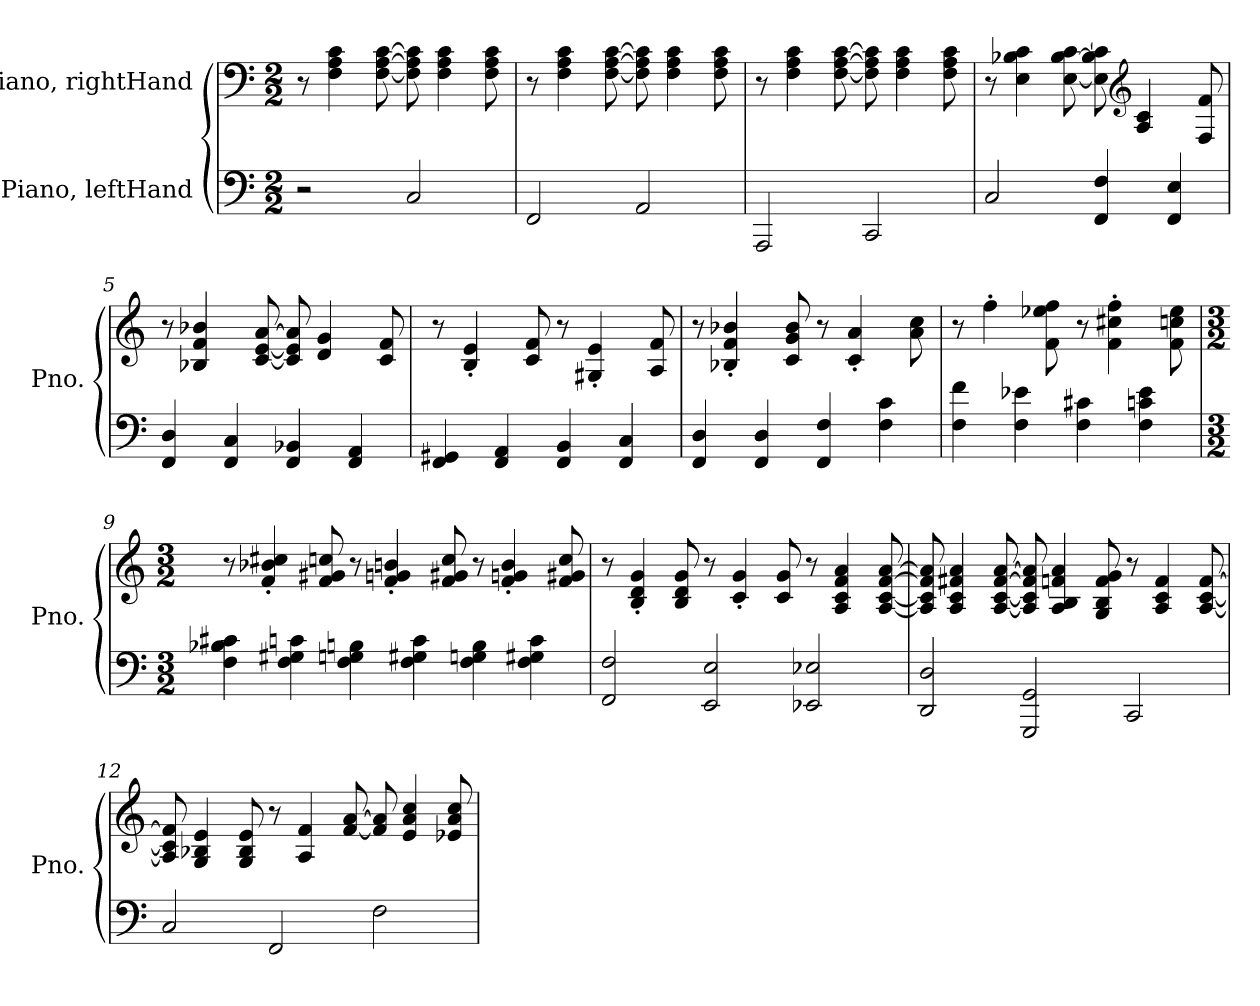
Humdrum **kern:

**kern	**kern
*part2	*part1
*staff2	*staff1
*I"Piano, leftHand	*I"Piano, rightHand
*I'Pno.	*I'Pno.
*clefF4	*clefF4
*k[]	*k[]
*M2/2	*M2/2
*MM68	*MM68
=1	=1
2r	8r
.	4F\ 4A\ 4c\
.	[8F\ [8A\ [8c\
2C/	8F\] 8A\] 8c\]
.	4F\ 4A\ 4c\
.	8F\ 8A\ 8c\
=2	=2
2FF/	8r
.	4F\ 4A\ 4c\
.	[8F\ [8A\ [8c\
2AA/	8F\] 8A\] 8c\]
.	4F\ 4A\ 4c\
.	8F\ 8A\ 8c\
=3	=3
2AAA/	8r
.	4F\ 4A\ 4c\
.	[8F\ [8A\ [8c\
2CC/	8F\] 8A\] 8c\]
.	4F\ 4A\ 4c\
.	8F\ 8A\ 8c\
=4	=4
2C/	8r
.	4E\ 4B-X\ 4c\
.	[8E\ [8B-\ [8c\
4FF/ 4F/	8E\] 8B-\] 8c\]
*	*clefG2
.	4A/ 4c/
4FF/ 4E/	.
.	8F/ 8f/
!!LO:LB:g=z
=5	=5
4FF/ 4D/	8r
.	4B-X/ 4f/ 4b-X/
4FF/ 4C/	.
.	[8c/ [8e/ [8a/
4FF/ 4BB-X/	8c/] 8e/] 8a/]
.	4d/ 4g/
4FF/ 4AA/	.
.	8c/ 8f/
=6	=6
4FF/ 4GG#X/	8r
.	4B/' 4e/'
4FF/ 4AA/	.
.	8c/ 8f/
4FF/ 4BB/	8r
.	4G#X/' 4e/'
4FF/ 4C/	.
.	8A/ 8f/
=7	=7
4FF/ 4D/	8r
.	4B-X/' 4f/' 4b-X/'
4FF/ 4D/	.
.	8c/ 8g/ 8b-/
4FF/ 4F/	8r
.	4c/' 4a/'
4F\ 4c\	.
.	8a\ 8cc\
=8	=8
4F\ 4f\	8r
.	4ff'\
4F\ 4e-X\	.
.	8f\ 8ee-X\ 8ff\
4F\ 4c#X\	8r
.	4f\' 4cc#X\' 4ff\'
4F\ 4cn\ 4e-\	.
.	8f\ 8ccn\ 8ee-\
!!LO:LB:g=z
=9	=9
*M3/2	*M3/2
4F\ 4B-X\ 4c#X\	8r
.	4f/' 4b-X/' 4cc#X/'
4F\ 4G#X\ 4cn\	.
.	8f/ 8g#X/ 8ccn/
4F\ 4Gn\ 4Bn\	8r
.	4f/' 4gn/' 4bn/'
4F\ 4G#X\ 4c\	.
.	8f/ 8g#X/ 8cc/
4F\ 4Gn\ 4B\	8r
.	4f/' 4gn/' 4b/'
4F\ 4G#X\ 4c\	.
.	8f/ 8g#X/ 8cc/
=10	=10
2FF/ 2F/	8r
.	4B/' 4d/' 4g/'
.	8B/ 8d/ 8g/
2EE/ 2E/	8r
.	4c/' 4g/'
.	8c/ 8g/
2EE-X/ 2E-X/	8r
.	4A/ 4c/ 4f/ 4a/
.	[8A/ [8c/ [8f/ [8a/
!!LO:LB:g=z
=11	=11
2DD/ 2D/	8A/] 8c/] 8f/] 8a/]
.	4A/ 4c/ 4f#X/ 4a/
.	[8A/ [8c/ [8f#/ [8a/
2GGG/ 2GG/	8A/] 8c/] 8f#/] 8a/]
.	4A/ 4B/ 4fn/ 4a/
.	8G/ 8B/ 8f/ 8g/
2CC/	8r
.	4A/ 4c/ 4f/
.	[8A/ [8c/ [8f/
=12	=12
2C/	8A/] 8c/] 8f/]
.	4G/ 4B-X/ 4e/
.	8G/ 8B-/ 8e/
2FF/	8r
.	4A/ 4f/
.	[8f/ [8a/
2F\	8f/] 8a/]
.	4e/ 4a/ 4cc/
.	8e-X/ 8a/ 8cc/
=	=
*-	*-
